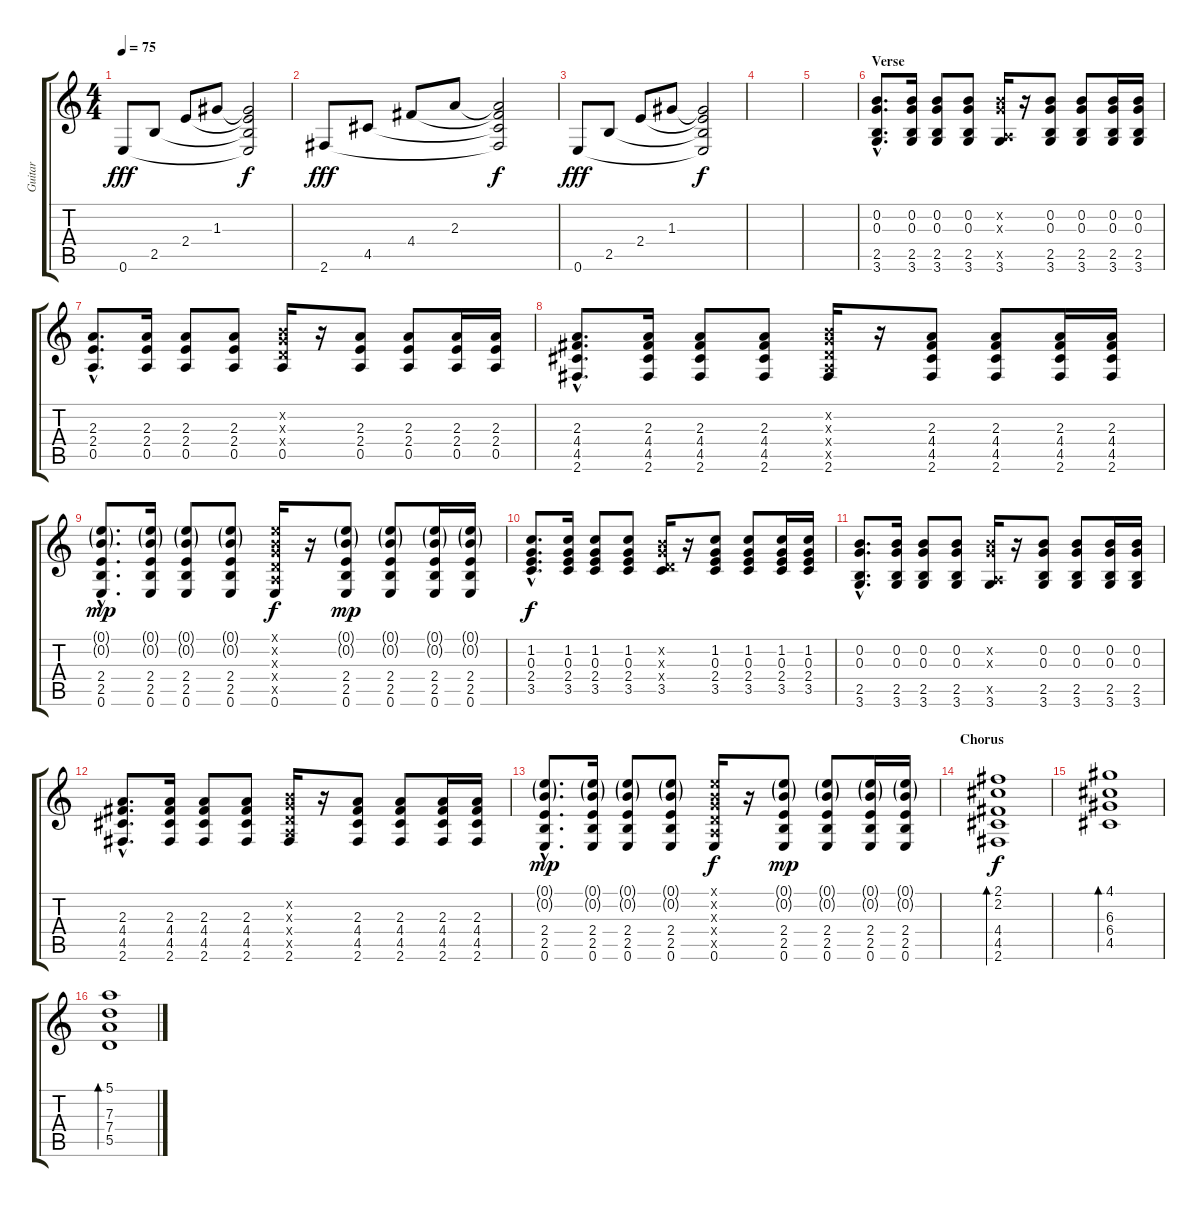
\track ("Guitar" "Guitar") {instrument acousticguitarsteel}
\staff {score tabs}
\tuning (E4 B3 G3 D3 A2 E2) {hide}
\ts (4 4)
\tempo 75
\clef g2
\ks c
0.6.8{dy fff} 2.5.8 2.4.8 1.3.8 (1.3{t} 2.4{t} 2.5{t} 0.6{t}).2{dy f} |
2.6.8{dy fff} 4.5.8 4.4.8 2.3.8 (2.3{t} 4.4{t} 4.5{t} 2.6{t}).2{dy f} |
0.6.8{dy fff} 2.5.8 2.4.8 1.3.8 (1.3{t} 2.4{t} 2.5{t} 0.6{t}).2{dy f} |
|
|
\section ("" "Verse")
(0.2{hac} 0.3{hac} 2.5{hac} 3.6{hac}).8{d volume 13} (0.2 0.3 2.5 3.6).16 (0.2 0.3 2.5 3.6).8 (0.2 0.3 2.5 3.6).8 (0.2{x} 0.3{x} 0.5{x} 3.6).16 r.16 (0.2 0.3 2.5 3.6).8 (0.2 0.3 2.5 3.6).8 (0.2 0.3 2.5 3.6).16 (0.2 0.3 2.5 3.6).16 |
(2.3{hac} 2.4{hac} 0.5{hac}).8{d} (2.3 2.4 0.5).16 (2.3 2.4 0.5).8 (2.3 2.4 0.5).8 (0.2{x} 0.3{x} 0.4{x} 0.5).16 r.16 (2.3 2.4 0.5).8 (2.3 2.4 0.5).8 (2.3 2.4 0.5).16 (2.3 2.4 0.5).16 |
(2.3{hac} 4.4{hac} 4.5{hac} 2.6{hac}).8{d} (2.3 4.4 4.5 2.6).16 (2.3 4.4 4.5 2.6).8 (2.3 4.4 4.5 2.6).8 (0.2{x} 0.3{x} 0.4{x} 0.5{x} 2.6).16 r.16 (2.3 4.4 4.5 2.6).8 (2.3 4.4 4.5 2.6).8 (2.3 4.4 4.5 2.6).16 (2.3 4.4 4.5 2.6).16 |
(0.1{g hac} 0.2{g hac} 2.4{hac} 2.5{hac} 0.6{hac}).8{d dy mp} (0.1{g} 0.2{g} 2.4 2.5 0.6).16 (0.1{g} 0.2{g} 2.4 2.5 0.6).8 (0.1{g} 0.2{g} 2.4 2.5 0.6).8 (0.1{x} 0.2{x} 0.3{x} 0.4{x} 0.5{x} 0.6).16{dy f} r.16 (0.1{g} 0.2{g} 2.4 2.5 0.6).8{dy mp} (0.1{g} 0.2{g} 2.4 2.5 0.6).8 (0.1{g} 0.2{g} 2.4 2.5 0.6).16 (0.1{g} 0.2{g} 2.4 2.5 0.6).16 |
(1.2{hac} 0.3{hac} 2.4{hac} 3.5{hac}).8{d dy f} (1.2 0.3 2.4 3.5).16 (1.2 0.3 2.4 3.5).8 (1.2 0.3 2.4 3.5).8 (0.2{x} 0.3{x} 0.4{x} 3.5).16 r.16 (1.2 0.3 2.4 3.5).8 (1.2 0.3 2.4 3.5).8 (1.2 0.3 2.4 3.5).16 (1.2 0.3 2.4 3.5).16 |
(0.2{hac} 0.3{hac} 2.5{hac} 3.6{hac}).8{d} (0.2 0.3 2.5 3.6).16 (0.2 0.3 2.5 3.6).8 (0.2 0.3 2.5 3.6).8 (0.2{x} 0.3{x} 0.5{x} 3.6).16 r.16 (0.2 0.3 2.5 3.6).8 (0.2 0.3 2.5 3.6).8 (0.2 0.3 2.5 3.6).16 (0.2 0.3 2.5 3.6).16 |
(2.3{hac} 4.4{hac} 4.5{hac} 2.6{hac}).8{d} (2.3 4.4 4.5 2.6).16 (2.3 4.4 4.5 2.6).8 (2.3 4.4 4.5 2.6).8 (0.2{x} 0.3{x} 0.4{x} 0.5{x} 2.6).16 r.16 (2.3 4.4 4.5 2.6).8 (2.3 4.4 4.5 2.6).8 (2.3 4.4 4.5 2.6).16 (2.3 4.4 4.5 2.6).16 |
(0.1{g hac} 0.2{g hac} 2.4{hac} 2.5{hac} 0.6{hac}).8{d dy mp} (0.1{g} 0.2{g} 2.4 2.5 0.6).16 (0.1{g} 0.2{g} 2.4 2.5 0.6).8 (0.1{g} 0.2{g} 2.4 2.5 0.6).8 (0.1{x} 0.2{x} 0.3{x} 0.4{x} 0.5{x} 0.6).16{dy f} r.16 (0.1{g} 0.2{g} 2.4 2.5 0.6).8{dy mp} (0.1{g} 0.2{g} 2.4 2.5 0.6).8 (0.1{g} 0.2{g} 2.4 2.5 0.6).16 (0.1{g} 0.2{g} 2.4 2.5 0.6).16 |
\section ("" "Chorus")
(2.1 2.2 4.4 4.5 2.6).1{bd 60 dy f} |
(4.1 6.3 6.4 4.5).1{bd 60} |
(5.1 7.3 7.4 5.5).1{bd 60}
